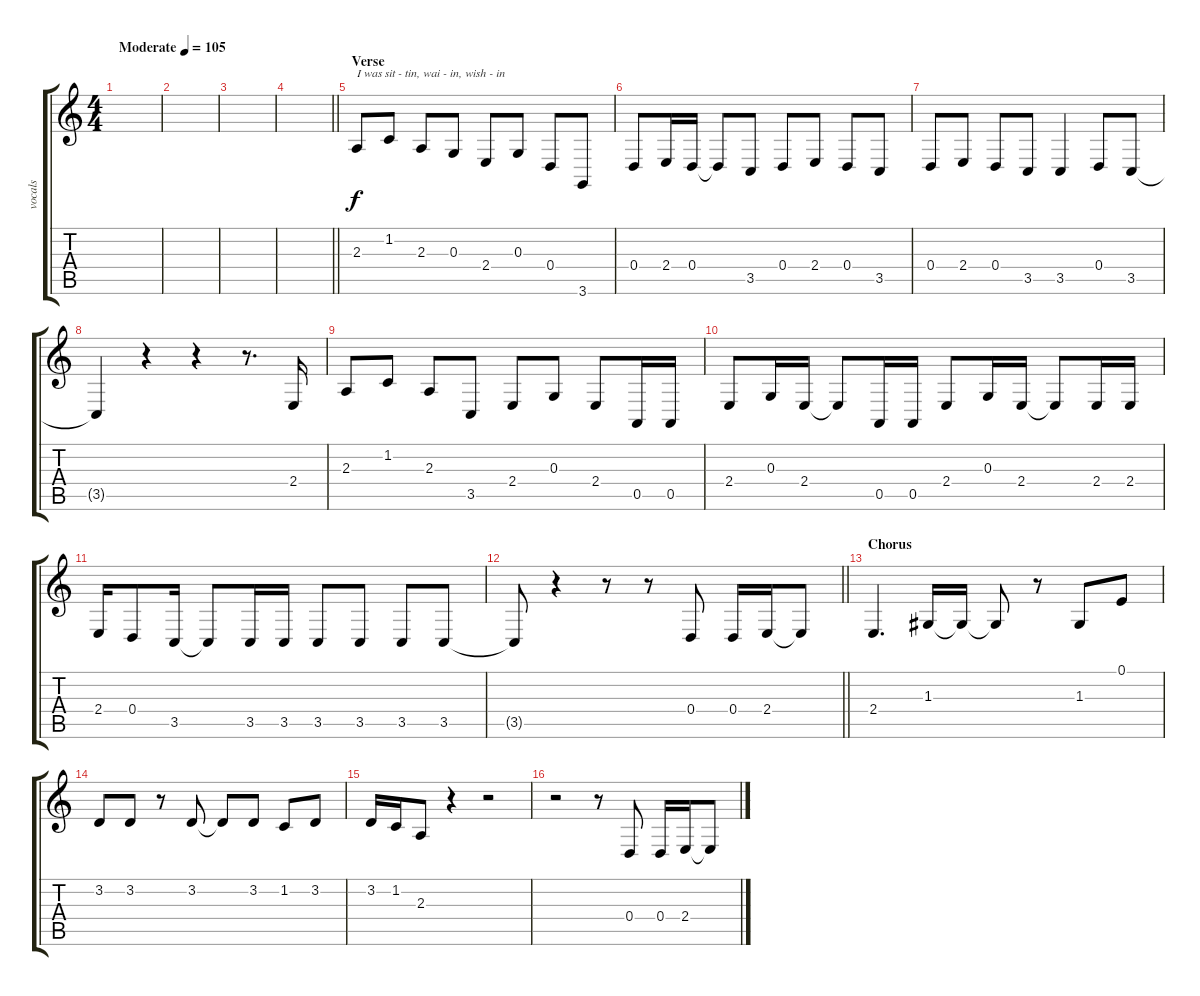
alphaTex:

\track ("vocals" "vocals") {instrument altosax}
\staff {score tabs}
\tuning (E4 B3 G3 D3 A2 E2) {hide}
\ts (4 4)
\tempo (105 "Moderate")
\clef g2
\ks c
|
|
|
\barLineRight lightlight
|
\section ("" "Verse")
2.3.8{txt "I was sit - tin, wai - in, wish - in"} 1.2.8 2.3.8 0.3.8 2.4.8 0.3.8 0.4.8 3.6.8 |
0.4.8 2.4.16 0.4.16 0.4{t}.8 3.5.8 0.4.8 2.4.8 0.4.8 3.5.8 |
0.4.8 2.4.8 0.4.8 3.5.8 3.5.4 0.4.8 3.5.8 |
3.5{t}.4 r.4 r.4 r.8{d} 2.4.16 |
2.3.8 1.2.8 2.3.8 3.5.8 2.4.8 0.3.8 2.4.8 0.5.16 0.5.16 |
2.4.8 0.3.16 2.4.16 2.4{t}.8 0.5.16 0.5.16 2.4.8 0.3.16 2.4.16 2.4{t}.8 2.4.16 2.4.16 |
2.4.16 0.4.8 3.5.16 3.5{t}.8 3.5.16 3.5.16 3.5.8 3.5.8 3.5.8 3.5.8 |
\barLineRight lightlight
3.5{t}.8 r.4 r.8 r.8 0.4.8 0.4.16 2.4.16 2.4{t}.8 |
\section ("" "Chorus")
2.4.4{d} 1.3.16 1.3{t}.16 1.3{t}.8 r.8 1.3.8 0.1.8 |
3.2.8 3.2.8 r.8 3.2.8 3.2{t}.8 3.2.8 1.2.8 3.2.8 |
3.2.16 1.2.16 2.3.8 r.4 r.2 |
r.2 r.8 0.4.8 0.4.16 2.4.16 2.4{t}.8
